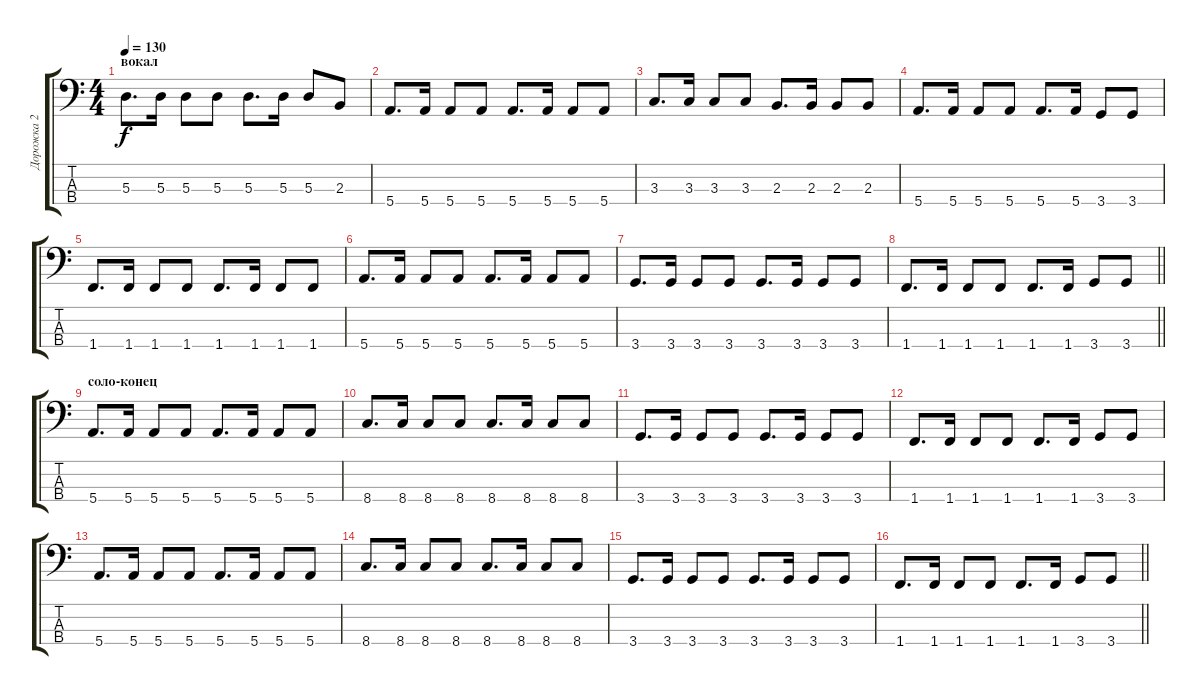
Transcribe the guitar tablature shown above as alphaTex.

\track ("Дорожка 2" "Дорожка 2") {instrument electricbassfinger}
\staff {score tabs}
\tuning (G2 D2 A1 E1) {hide}
\ts (4 4)
\section ("" "вокал")
\tempo 130
\clef f4
\ks c
5.3.8{d dy f} 5.3.16 5.3.8 5.3.8 5.3.8{d} 5.3.16 5.3.8 2.3.8 |
5.4.8{d} 5.4.16 5.4.8 5.4.8 5.4.8{d} 5.4.16 5.4.8 5.4.8 |
3.3.8{d} 3.3.16 3.3.8 3.3.8 2.3.8{d} 2.3.16 2.3.8 2.3.8 |
5.4.8{d} 5.4.16 5.4.8 5.4.8 5.4.8{d} 5.4.16 3.4.8 3.4.8 |
1.4.8{d} 1.4.16 1.4.8 1.4.8 1.4.8{d} 1.4.16 1.4.8 1.4.8 |
5.4.8{d} 5.4.16 5.4.8 5.4.8 5.4.8{d} 5.4.16 5.4.8 5.4.8 |
3.4.8{d} 3.4.16 3.4.8 3.4.8 3.4.8{d} 3.4.16 3.4.8 3.4.8 |
\barLineRight lightlight
1.4.8{d} 1.4.16 1.4.8 1.4.8 1.4.8{d} 1.4.16 3.4.8 3.4.8 |
\section ("" "соло-конец")
5.4.8{d} 5.4.16 5.4.8 5.4.8 5.4.8{d} 5.4.16 5.4.8 5.4.8 |
8.4.8{d} 8.4.16 8.4.8 8.4.8 8.4.8{d} 8.4.16 8.4.8 8.4.8 |
3.4.8{d} 3.4.16 3.4.8 3.4.8 3.4.8{d} 3.4.16 3.4.8 3.4.8 |
1.4.8{d} 1.4.16 1.4.8 1.4.8 1.4.8{d} 1.4.16 3.4.8 3.4.8 |
5.4.8{d} 5.4.16 5.4.8 5.4.8 5.4.8{d} 5.4.16 5.4.8 5.4.8 |
8.4.8{d} 8.4.16 8.4.8 8.4.8 8.4.8{d} 8.4.16 8.4.8 8.4.8 |
3.4.8{d} 3.4.16 3.4.8 3.4.8 3.4.8{d} 3.4.16 3.4.8 3.4.8 |
\barLineRight lightlight
1.4.8{d} 1.4.16 1.4.8 1.4.8 1.4.8{d} 1.4.16 3.4.8 3.4.8
